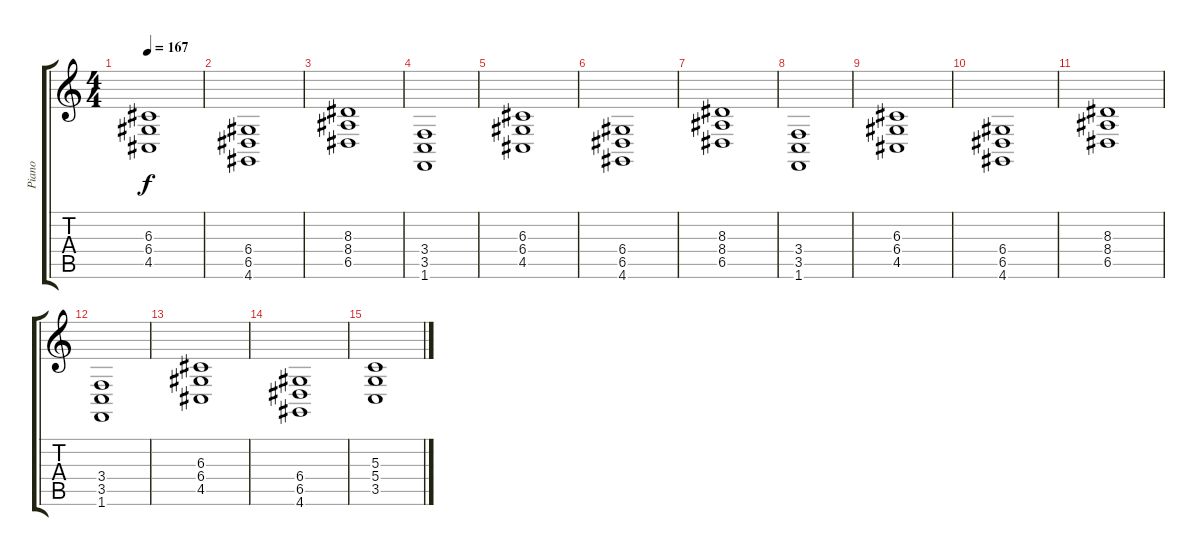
\track ("Piano" "Piano") {instrument electricgrandpiano}
\staff {score tabs}
\tuning (E4 B3 G3 D3 A2 E2) {hide}
\ts (4 4)
\tempo 167
\clef g2
\ks c
(6.3 6.4 4.5).1{dy f volume 11} |
(6.4 6.5 4.6).1 |
(8.3 8.4 6.5).1 |
(3.4 3.5 1.6).1 |
(6.3 6.4 4.5).1 |
(6.4 6.5 4.6).1 |
(8.3 8.4 6.5).1 |
(3.4 3.5 1.6).1 |
(6.3 6.4 4.5).1 |
(6.4 6.5 4.6).1 |
(8.3 8.4 6.5).1 |
(3.4 3.5 1.6).1 |
(6.3 6.4 4.5).1 |
(6.4 6.5 4.6).1 |
(5.3 5.4 3.5).1
